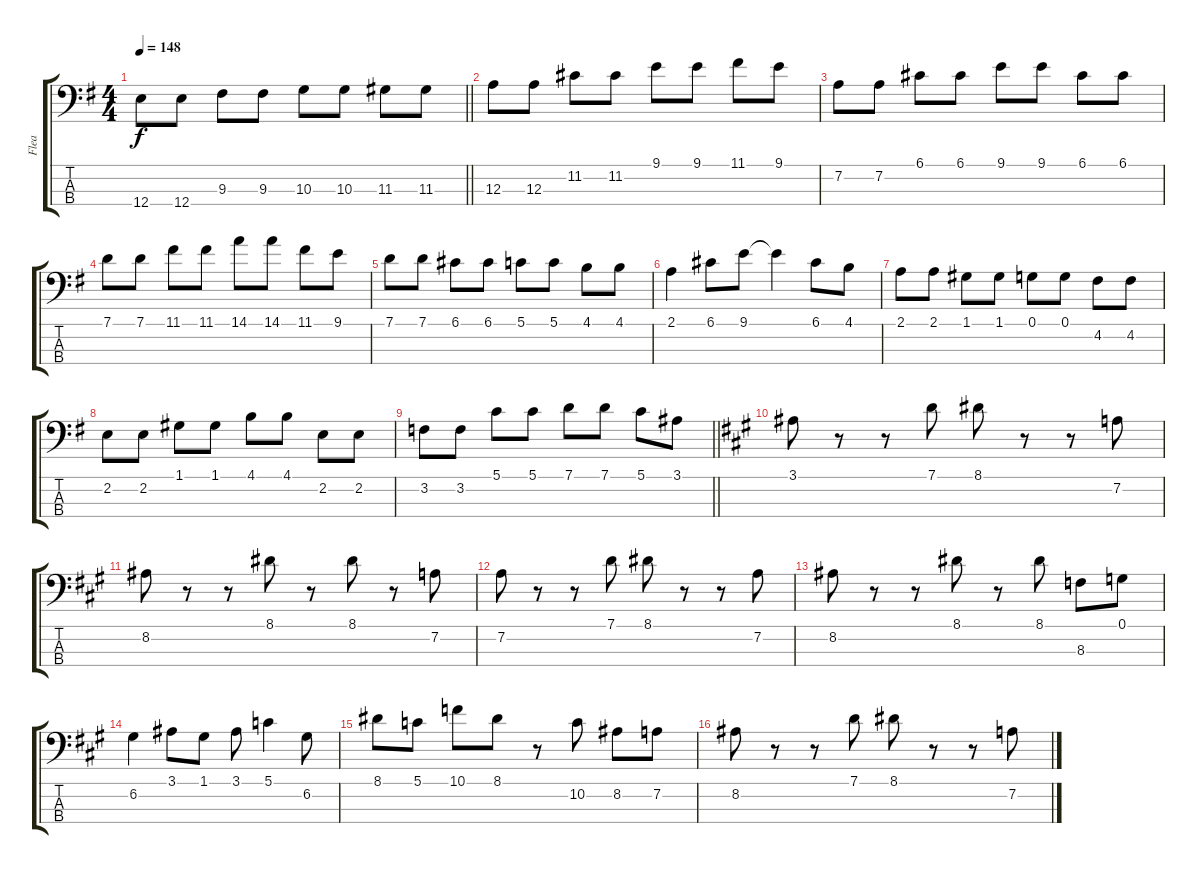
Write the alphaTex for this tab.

\track ("Flea" "Flea") {instrument electricbassfinger}
\staff {score tabs}
\tuning (G2 D2 A1 E1) {hide}
\ts (4 4)
\tempo 148
\clef f4
\barLineRight lightlight
\ks g
12.4.8{dy f} 12.4.8 9.3.8 9.3.8 10.3.8 10.3.8 11.3.8 11.3.8 |
12.3.8 12.3.8 11.2.8 11.2.8 9.1.8 9.1.8 11.1.8 9.1.8 |
7.2.8 7.2.8 6.1.8 6.1.8 9.1.8 9.1.8 6.1.8 6.1.8 |
7.1.8 7.1.8 11.1.8 11.1.8 14.1.8 14.1.8 11.1.8 9.1.8 |
7.1.8 7.1.8 6.1.8 6.1.8 5.1.8 5.1.8 4.1.8 4.1.8 |
2.1.4 6.1.8 9.1.8 9.1{t}.4 6.1.8 4.1.8 |
2.1.8 2.1.8 1.1.8 1.1.8 0.1.8 0.1.8 4.2.8 4.2.8 |
2.2.8 2.2.8 1.1.8 1.1.8 4.1.8 4.1.8 2.2.8 2.2.8 |
\barLineRight lightlight
3.2.8 3.2.8 5.1.8 5.1.8 7.1.8 7.1.8 5.1.8 3.1.8 |
\ks a
3.1.8 r.8 r.8 7.1.8 8.1.8 r.8 r.8 7.2.8 |
8.2.8 r.8 r.8 8.1.8 r.8 8.1.8 r.8 7.2.8 |
7.2.8 r.8 r.8 7.1.8 8.1.8 r.8 r.8 7.2.8 |
8.2.8 r.8 r.8 8.1.8 r.8 8.1.8 8.3.8 0.1.8 |
6.2.4 3.1.8 1.1.8 3.1.8 5.1.4 6.2.8 |
8.1.8 5.1.8 10.1.8 8.1.8 r.8 10.2.8 8.2.8 7.2.8 |
8.2.8 r.8 r.8 7.1.8 8.1.8 r.8 r.8 7.2.8
